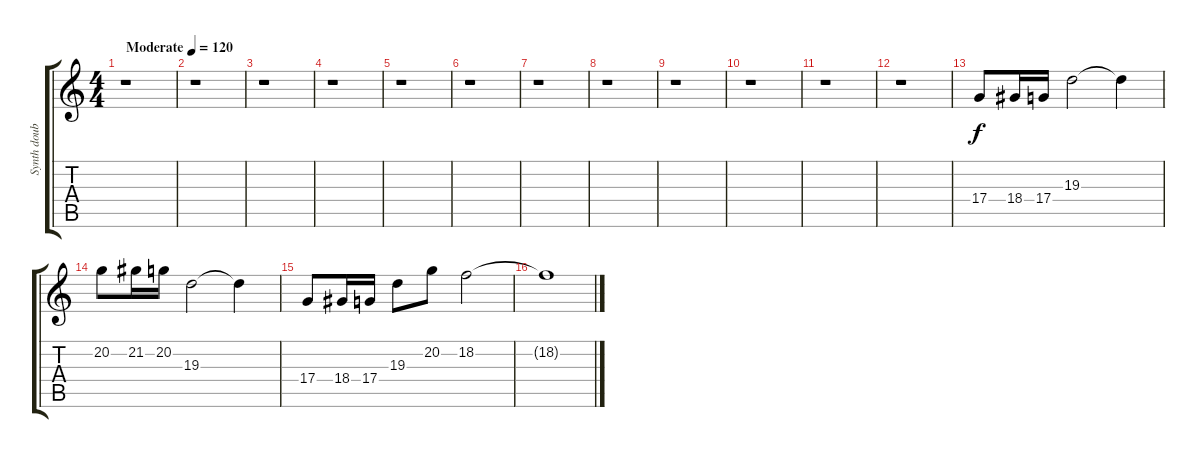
\track ("Synth double" "Synth doub") {instrument glockenspiel}
\staff {score tabs}
\tuning (E4 B3 G3 D3 A2 E2) {hide}
\ts (4 4)
\tempo (120 "Moderate")
\clef g2
\ks c
r.1{dy f instrument glockenspiel} |
r.1 |
r.1 |
r.1 |
r.1 |
r.1 |
r.1 |
r.1 |
r.1 |
r.1 |
r.1 |
r.1 |
17.4.8 18.4.16 17.4.16 19.3.2 19.3{t}.4 |
20.2.8 21.2.16 20.2.16 19.3.2 19.3{t}.4 |
17.4.8 18.4.16 17.4.16 19.3.8 20.2.8 18.2.2 |
18.2{t}.1
